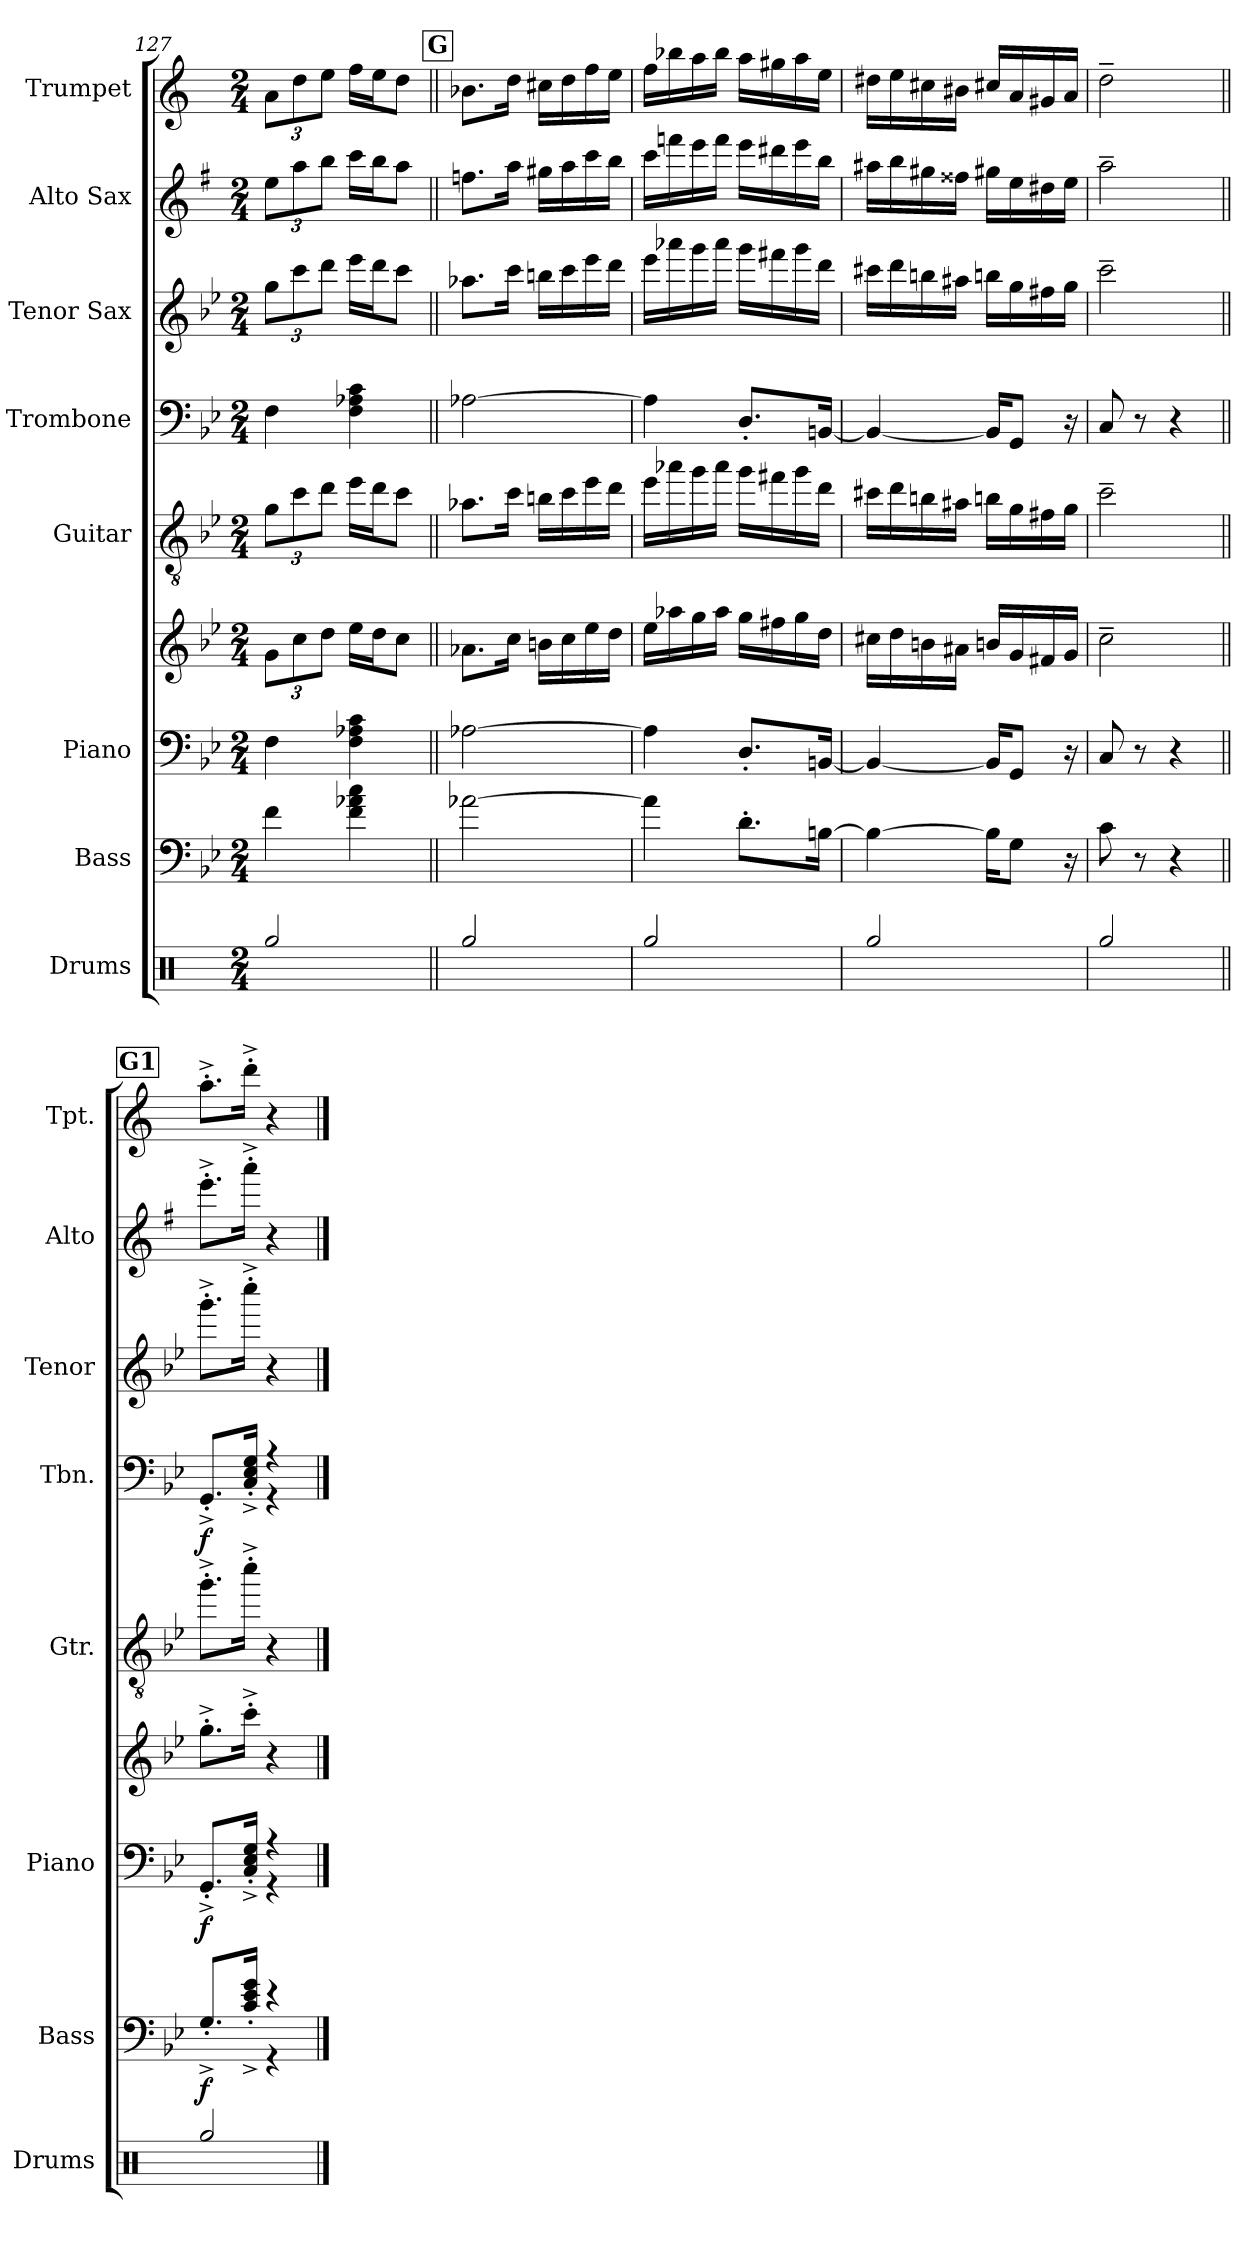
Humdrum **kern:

**kern	**kern	**dynam	**kern	**kern	**dynam	**kern	**kern	**dynam	**kern	**kern	**kern
*part8	*part7	*part7	*part6	*part6	*part6	*part5	*part4	*part4	*part3	*part2	*part1
*staff9	*staff8	*staff8	*staff7	*staff6	*staff6/7	*staff5	*staff4	*staff4	*staff3	*staff2	*staff1
*I"Drums	*I"Bass	*	*I"Piano	*	*	*I"Guitar	*I"Trombone	*	*I"Tenor Sax	*I"Alto Sax	*I"Trumpet
*I'Drums	*I'Bass	*	*I'Piano	*	*	*I'Gtr.	*I'Tbn.	*	*I'Tenor	*I'Alto	*I'Tpt.
*clefX	*clefF4	*	*clefF4	*clefG2	*	*clefGv2	*clefF4	*	*clefG2	*clefG2	*clefG2
*	*ITrd7c12	*	*	*	*	*	*	*	*ITrd8c14	*ITrd5c9	*ITrd1c2
*k[]	*k[b-e-]	*	*k[b-e-]	*k[b-e-]	*	*k[b-e-]	*k[b-e-]	*	*k[b-e-]	*k[b-e-]	*k[b-e-]
*M2/4	*M2/4	*	*M2/4	*M2/4	*	*M2/4	*M2/4	*	*M2/4	*M2/4	*M2/4
*	*	*	*	*Xbrackettup	*	*Xbrackettup	*	*	*Xbrackettup	*Xbrackettup	*Xbrackettup
=127	=127	=127	=127	=127	=127	=127	=127	=127	=127	=127	=127
2Rgg/	4F\	.	4F\	12g\L	.	12g\L	4F\	.	12g\L	12g\L	12g\L
.	.	.	.	12cc\	.	12cc\	.	.	12cc\	12cc\	12cc\
.	.	.	.	12dd\J	.	12dd\J	.	.	12dd\J	12dd\J	12dd\J
.	4F\ 4A-X\ 4c\	.	4F\ 4A-X\ 4c\	16ee-\LL	.	16ee-\LL	4F\ 4A-X\ 4c\	.	16ee-\LL	16ee-\LL	16ee-\LL
.	.	.	.	16dd\J	.	16dd\J	.	.	16dd\J	16dd\J	16dd\J
.	.	.	.	8cc\J	.	8cc\J	.	.	8cc\J	8cc\J	8cc\J
!!LO:REH:place=s1:a:fs=14:t=G
=128||	=128||	=128||	=128||	=128||	=128||	=128||	=128||	=128||	=128||	=128||	=128||
2Rgg/	[2A-X\	.	[2A-X\	8.a-X\L	.	8.a-X\L	[2A-X\	.	8.a-X\L	8.a-X\L	8.a-X\L
.	.	.	.	16cc\Jk	.	16cc\Jk	.	.	16cc\Jk	16cc\Jk	16cc\Jk
.	.	.	.	16bn\LL	.	16bn\LL	.	.	16bn\LL	16bn\LL	16bn\LL
.	.	.	.	16cc\	.	16cc\	.	.	16cc\	16cc\	16cc\
.	.	.	.	16ee-\	.	16ee-\	.	.	16ee-\	16ee-\	16ee-\
.	.	.	.	16dd\JJ	.	16dd\JJ	.	.	16dd\JJ	16dd\JJ	16dd\JJ
=129	=129	=129	=129	=129	=129	=129	=129	=129	=129	=129	=129
2Rgg/	4A-\]	.	4A-\]	16ee-\LL	.	16ee-\LL	4A-\]	.	16ee-\LL	16ee-\LL	16ee-\LL
.	.	.	.	16aa-X\	.	16aa-X\	.	.	16aa-X\	16aa-X\	16aa-X\
.	.	.	.	16gg\	.	16gg\	.	.	16gg\	16gg\	16gg\
.	.	.	.	16aa-\JJ	.	16aa-\JJ	.	.	16aa-\JJ	16aa-\JJ	16aa-\JJ
.	8.D'\L	.	8.D'/L	16gg\LL	.	16gg\LL	8.D'/L	.	16gg\LL	16gg\LL	16gg\LL
.	.	.	.	16ff#X\	.	16ff#X\	.	.	16ff#X\	16ff#X\	16ff#X\
.	.	.	.	16gg\	.	16gg\	.	.	16gg\	16gg\	16gg\
.	[16BBn\Jk	.	[16BBn/Jk	16dd\JJ	.	16dd\JJ	[16BBn/Jk	.	16dd\JJ	16dd\JJ	16dd\JJ
!!LO:PB:g=z
=130	=130	=130	=130	=130	=130	=130	=130	=130	=130	=130	=130
2Rgg/	4BB\_	.	4BB/_	16cc#X\LL	.	16cc#X\LL	4BB/_	.	16cc#X\LL	16cc#X\LL	16cc#X\LL
.	.	.	.	16dd\	.	16dd\	.	.	16dd\	16dd\	16dd\
.	.	.	.	16bn\	.	16bn\	.	.	16bn\	16bn\	16bn\
.	.	.	.	16a#X\JJ	.	16a#X\JJ	.	.	16a#X\JJ	16a#X\JJ	16a#X\JJ
.	16BB\KL]	.	16BB/KL]	16bn/LL	.	16bn\LL	16BB/KL]	.	16bn\LL	16bn\LL	16bn/LL
.	8GG\J	.	8GG/J	16g/	.	16g\	8GG/J	.	16g\	16g\	16g/
.	.	.	.	16f#X/	.	16f#X\	.	.	16f#X\	16f#X\	16f#X/
.	16r	.	16r	16g/JJ	.	16g\JJ	16r	.	16g\JJ	16g\JJ	16g/JJ
=131	=131	=131	=131	=131	=131	=131	=131	=131	=131	=131	=131
2Rgg/	8C\	.	8C/	2cc~\	.	2cc~\	8C/	.	2cc~\	2cc~\	2cc~\
.	8r	.	8r	.	.	.	8r	.	.	.	.
.	4r	.	4r	.	.	.	4r	.	.	.	.
!!LO:REH:place=s1:a:fs=14:t=G1
=132||	=132||	=132||	=132||	=132||	=132||	=132||	=132||	=132||	=132||	=132||	=132||
*	*^	*	*^	*	*	*	*^	*	*	*	*
!	!	!	!LO:DY:b	!	!	!	!LO:DY:b=2	!	!	!	!LO:DY:b	!	!	!
2Rgg/	8.GG^'/L	4ryy	f	8.GG^'/L	4ryy	8.gg^'\L	f	8.gg^'\L	8.GG^'/L	4ryy	f	8.gg^'\L	8.gg^'\L	8.gg^'\L
.	16C/'^ 16E-/'^ 16G/'^Jk	.	.	16C/'^ 16E-/'^ 16G/'^Jk	.	16ccc'^\Jk	.	16ccc'^\Jk	16C/'^ 16E-/'^ 16G/'^Jk	.	.	16ccc'^\Jk	16ccc'^\Jk	16ccc'^\Jk
.	4r	4r	.	4r	4r	4r	.	4r	4r	4r	.	4r	4r	4r
*	*v	*v	*	*	*	*	*	*	*v	*v	*	*	*	*
*	*	*	*v	*v	*	*	*	*	*	*	*	*
==	==	==	==	==	==	==	==	==	==	==	==
*-	*-	*-	*-	*-	*-	*-	*-	*-	*-	*-	*-
